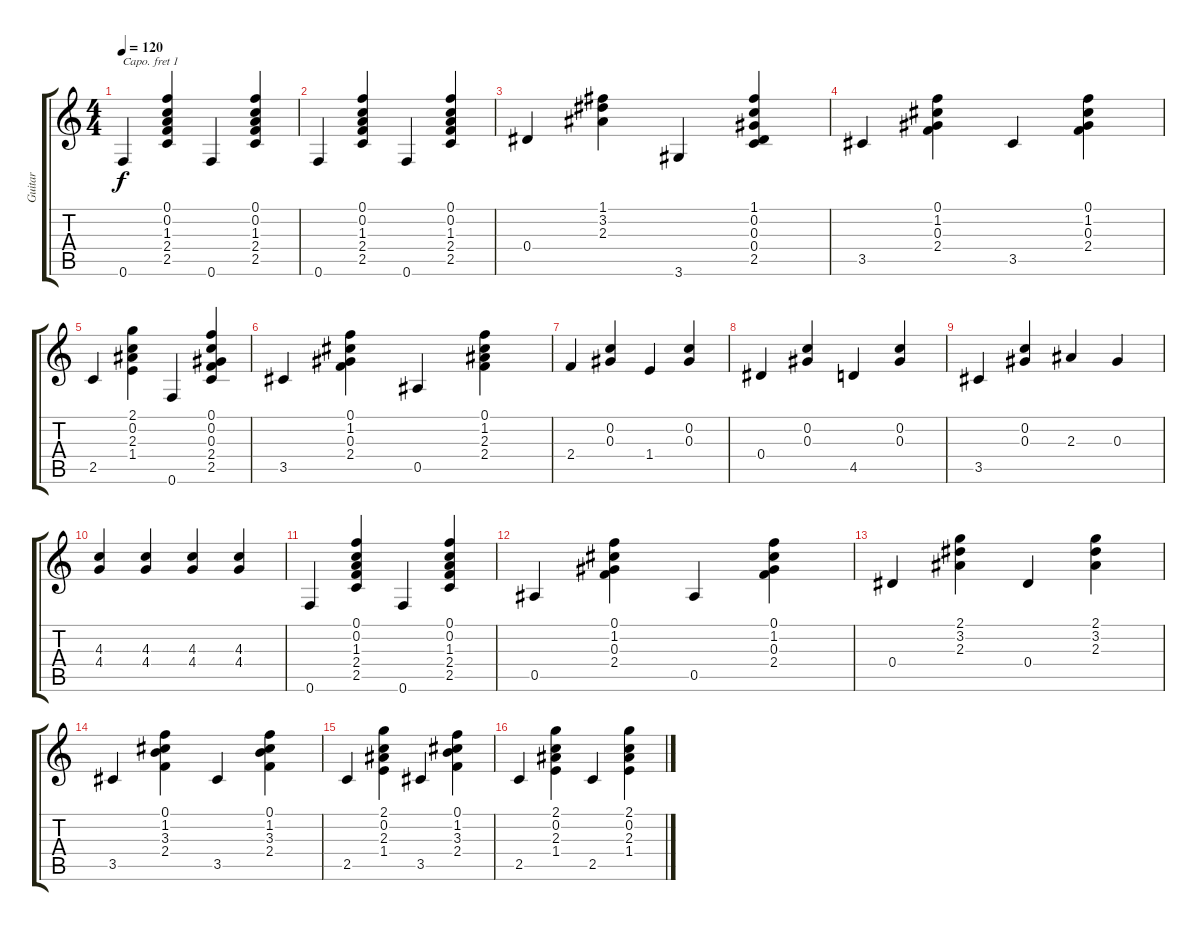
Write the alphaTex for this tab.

\track ("Guitar" "Guitar") {instrument acousticguitarsteel}
\staff {score tabs}
\capo 1
\tuning (E4 B3 G3 D3 A2 E2) {hide}
\ts (4 4)
\tempo 120
\clef g2
\ks c
0.6.4{dy f} (0.1 0.2 1.3 2.4 2.5).4 0.6.4 (0.1 0.2 1.3 2.4 2.5).4 |
0.6.4 (0.1 0.2 1.3 2.4 2.5).4 0.6.4 (0.1 0.2 1.3 2.4 2.5).4 |
0.4.4 (1.1 3.2 2.3).4 3.6.4 (1.1 0.2 0.3 0.4 2.5).4 |
3.5.4 (0.1 1.2 0.3 2.4).4 3.5.4 (0.1 1.2 0.3 2.4).4 |
2.5.4 (2.1 0.2 2.3 1.4).4 0.6.4 (0.1 0.2 0.3 2.4 2.5).4 |
3.5.4 (0.1 1.2 0.3 2.4).4 0.5.4 (0.1 1.2 2.3 2.4).4 |
2.4.4 (0.2 0.3).4 1.4.4 (0.2 0.3).4 |
0.4.4 (0.2 0.3).4 4.5.4 (0.2 0.3).4 |
3.5.4 (0.2 0.3).4 2.3.4 0.3.4 |
(4.3 4.4).4 (4.3 4.4).4 (4.3 4.4).4 (4.3 4.4).4 |
0.6.4 (0.1 0.2 1.3 2.4 2.5).4 0.6.4 (0.1 0.2 1.3 2.4 2.5).4 |
0.5.4 (0.1 1.2 0.3 2.4).4 0.5.4 (0.1 1.2 0.3 2.4).4 |
0.4.4 (2.1 3.2 2.3).4 0.4.4 (2.1 3.2 2.3).4 |
3.5.4 (0.1 1.2 3.3 2.4).4 3.5.4 (0.1 1.2 3.3 2.4).4 |
2.5.4 (2.1 0.2 2.3 1.4).4 3.5.4 (0.1 1.2 3.3 2.4).4 |
2.5.4 (2.1 0.2 2.3 1.4).4 2.5.4 (2.1 0.2 2.3 1.4).4
